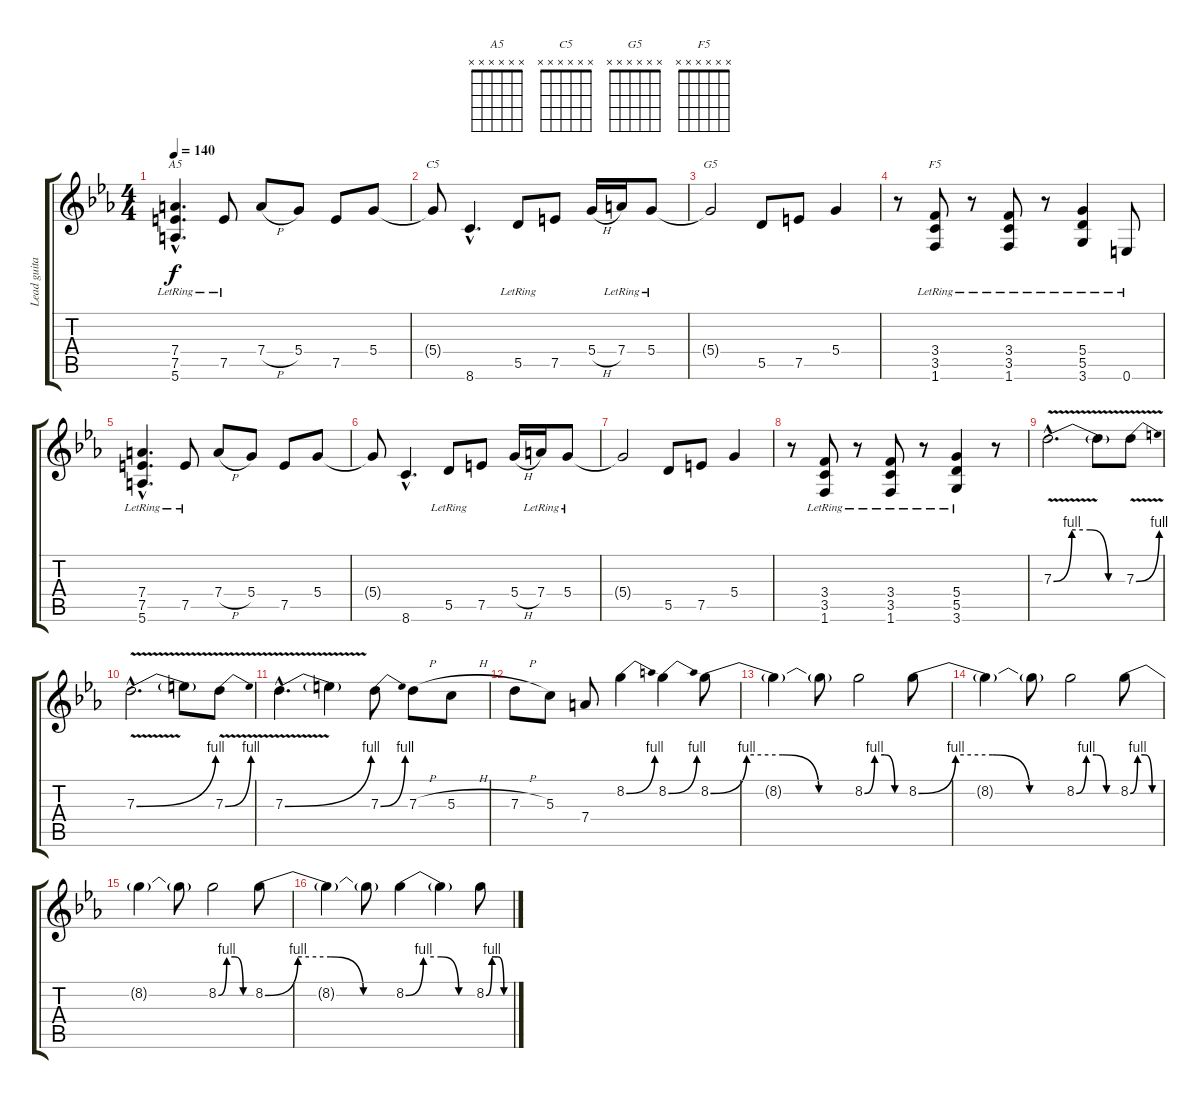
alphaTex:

\track ("Lead guitar - Davy Johnstone" "Lead guita") {instrument distortionguitar}
\staff {score tabs}
\tuning (E4 B3 G3 D3 A2 E2) {hide}
\chord ("A5" x x x x x x)
\chord ("C5" x x x x x x)
\chord ("G5" x x x x x x)
\chord ("F5" x x x x x x)
\ts (4 4)
\tempo 140
\clef g2
\ks cminor
(7.4{hac lr} 7.5{hac lr} 5.6{hac lr}).4{d ch "A5" dy f volume 16} 7.5{lr}.8 7.4{h}.8 5.4.8 7.5.8 5.4.8 |
5.4{t}.8{ch "C5"} 8.6{hac}.4{d} 5.5{lr}.8 7.5.8 5.4{h}.16 7.4{lr}.16 5.4{lr}.8 |
5.4{t}.2{ch "G5"} 5.5.8 7.5.8 5.4.4 |
r.8 (3.4{lr} 3.5{lr} 1.6{lr}).8{ch "F5"} r.8 (3.4{lr} 3.5{lr} 1.6{lr}).8 r.8 (5.4{lr} 5.5{lr} 3.6{lr}).4 0.6{lr}.8 |
(7.4{hac lr} 7.5{hac lr} 5.6{hac lr}).4{d} 7.5{lr}.8 7.4{h}.8 5.4.8 7.5.8 5.4.8 |
5.4{t}.8 8.6{hac}.4{d} 5.5{lr}.8 7.5.8 5.4{h}.16 7.4{lr}.16 5.4{lr}.8 |
5.4{t}.2 5.5.8 7.5.8 5.4.4 |
r.8 (3.4{lr} 3.5{lr} 1.6{lr}).8 r.8 (3.4{lr} 3.5{lr} 1.6{lr}).8 r.8 (5.4{lr} 5.5{lr} 3.6{lr}).4 r.8 |
7.3{be (custom 0 0 15 4 30 4 45 0 60 0) v hac}.2{d} 7.3{t}.8 7.3{be (bend 0 0 60 4) v}.8 |
7.3{be (bend 0 0 60 4) v hac}.2{d} 7.3{t}.8 7.3{be (bend 0 0 60 4) v}.8 |
7.3{be (bend 0 0 60 4) v hac}.4{d} 7.3{t}.4 7.3{be (bend 0 0 60 4)}.8 7.3{h}.8 5.3{h}.8 |
7.3{h}.8 5.3.8 7.4.8 8.2{be (bend 0 0 60 4)}.4 8.2{be (bend 0 0 60 4)}.4 8.2{be (custom 0 0 15 4 30 4 45 0 60 0)}.8 |
8.2{t}.4 8.2{t}.8 8.2{be (custom 0 0 15 4 30 4 45 0 60 0)}.2 8.2{be (custom 0 0 15 4 30 4 45 0 60 0)}.8 |
8.2{t}.4 8.2{t}.8 8.2{be (custom 0 0 15 4 30 4 45 0 60 0)}.2 8.2{be (custom 0 0 15 4 30 4 45 0 60 0)}.8 |
8.2{t}.4 8.2{t}.8 8.2{be (custom 0 0 15 4 30 4 45 0 60 0)}.2 8.2{be (custom 0 0 15 4 30 4 45 0 60 0)}.8 |
8.2{t}.4 8.2{t}.8 8.2{be (custom 0 0 15 4 30 4 45 0 60 0)}.4 8.2{t}.4 8.2{be (custom 0 0 15 4 30 4 45 0 60 0)}.8
